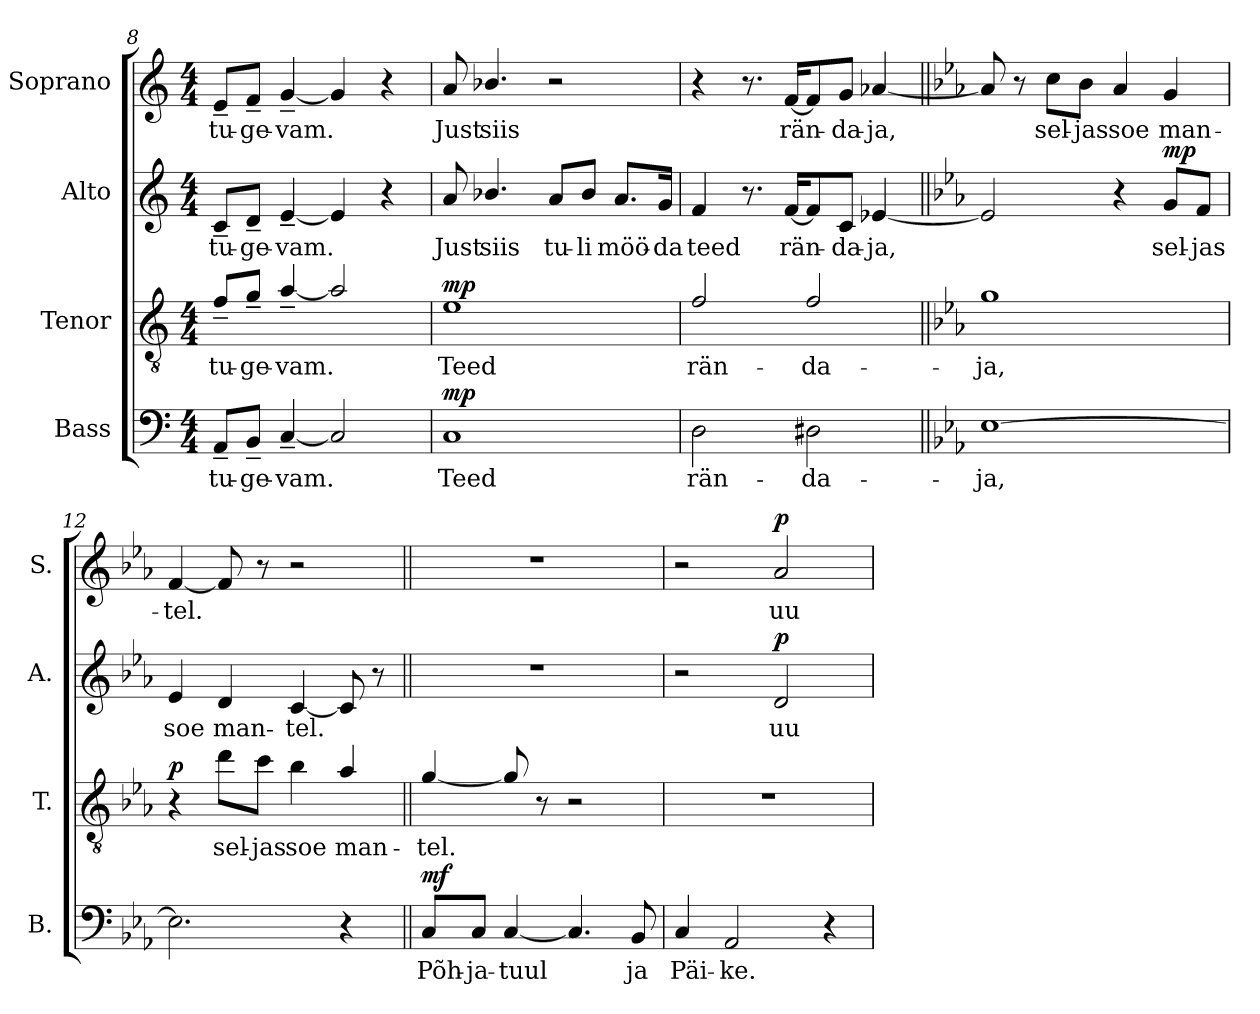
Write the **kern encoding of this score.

**kern	**text	**dynam	**kern	**text	**dynam	**kern	**text	**dynam	**kern	**text	**dynam
*part4	*part4	*part4	*part3	*part3	*part3	*part2	*part2	*part2	*part1	*part1	*part1
*staff4	*staff4	*staff4	*staff3	*staff3	*staff3	*staff2	*staff2	*staff2	*staff1	*staff1	*staff1
*I"Bass	*	*	*I"Tenor	*	*	*I"Alto	*	*	*I"Soprano	*	*
*I'B.	*	*	*I'T.	*	*	*I'A.	*	*	*I'S.	*	*
*clefF4	*	*	*clefGv2	*	*	*clefG2	*	*	*clefG2	*	*
*	*	*	*ITrd7c12	*	*	*	*	*	*	*	*
*k[]	*	*	*k[]	*	*	*k[]	*	*	*k[]	*	*
*C:	*	*	*C:	*	*	*C:	*	*	*C:	*	*
*M4/4	*	*	*M4/4	*	*	*M4/4	*	*	*M4/4	*	*
=8	=8	=8	=8	=8	=8	=8	=8	=8	=8	=8	=8
!	!LO:LY:b	!	!	!	!	!	!	!	!	!	!
!	!	!	!	!LO:LY:b	!	!	!	!	!	!	!
!	!	!	!	!	!	!	!LO:LY:b	!	!	!	!
!	!	!	!	!	!	!	!	!	!	!LO:LY:b	!
8AA~</L	tu-	.	8F~</L	tu-	.	8c~</L	tu-	.	8e~</L	tu-	.
!	!LO:LY:b	!	!	!	!	!	!	!	!	!	!
!	!	!	!	!LO:LY:b	!	!	!	!	!	!	!
!	!	!	!	!	!	!	!LO:LY:b	!	!	!	!
!	!	!	!	!	!	!	!	!	!	!LO:LY:b	!
8BB~</J	-ge-	.	8G~</J	-ge-	.	8d~</J	-ge-	.	8f~</J	-ge-	.
!	!LO:LY:b	!	!	!	!	!	!	!	!	!	!
!	!	!	!	!LO:LY:b	!	!	!	!	!	!	!
!	!	!	!	!	!	!	!LO:LY:b	!	!	!	!
!	!	!	!	!	!	!	!	!	!	!LO:LY:b	!
[4C~</	-vam.	.	[4A~</	-vam.	.	[4e~</	-vam.	.	[4g~</	-vam.	.
2C/]	.	.	2A/]	.	.	4e/]	.	.	4g/]	.	.
.	.	.	.	.	.	4r	.	.	4r	.	.
=9	=9	=9	=9	=9	=9	=9	=9	=9	=9	=9	=9
!	!LO:LY:b	!	!	!	!	!	!	!	!	!	!
!	!	!	!	!LO:LY:b	!	!	!	!	!	!	!
!	!	!	!	!	!	!	!LO:LY:b	!	!	!	!
!	!	!LO:DY:a	!	!	!LO:DY:a	!	!	!	!	!LO:LY:b	!
1C	Teed	mp	1E	Teed	mp	8a/	Just	.	8a/	Just	.
!	!	!	!	!	!	!	!LO:LY:b	!	!	!	!
!	!	!	!	!	!	!	!	!	!	!LO:LY:b	!
.	.	.	.	.	.	4.b-X/	siis	.	4.b-X/	siis	.
!	!	!	!	!	!	!	!LO:LY:b	!	!	!	!
.	.	.	.	.	.	8a/L	tu-	.	2r	.	.
!	!	!	!	!	!	!	!LO:LY:b	!	!	!	!
.	.	.	.	.	.	8b-/J	-li	.	.	.	.
!	!	!	!	!	!	!	!LO:LY:b	!	!	!	!
.	.	.	.	.	.	8.a/L	möö-	.	.	.	.
!	!	!	!	!	!	!	!LO:LY:b	!	!	!	!
.	.	.	.	.	.	16g/Jk	-da	.	.	.	.
!!LO:LB:g=z
=10	=10	=10	=10	=10	=10	=10	=10	=10	=10	=10	=10
!	!LO:LY:b	!	!	!	!	!	!	!	!	!	!
!	!	!	!	!LO:LY:b	!	!	!	!	!	!	!
!	!	!	!	!	!	!	!LO:LY:b	!	!	!	!
2D\	rän-	.	2F/	rän-	.	4f/	teed	.	4r	.	.
.	.	.	.	.	.	8.r	.	.	8.r	.	.
!	!	!	!	!	!	!	!LO:LY:b	!	!	!	!
!	!	!	!	!	!	!	!	!	!	!LO:LY:b	!
.	.	.	.	.	.	[<16f/KL	rän-	.	[<16f/KL	rän-	.
!	!LO:LY:b	!	!	!	!	!	!	!	!	!	!
!	!	!	!	!LO:LY:b	!	!	!	!	!	!	!
2D#X\	-da-	.	2F/	-da-	.	8f/]	.	.	8f/]	.	.
!	!	!	!	!	!	!	!LO:LY:b	!	!	!	!
!	!	!	!	!	!	!	!	!	!	!LO:LY:b	!
.	.	.	.	.	.	8c/J	-da-	.	8g/J	-da-	.
!	!	!	!	!	!	!	!LO:LY:b	!	!	!	!
!	!	!	!	!	!	!	!	!	!	!LO:LY:b	!
.	.	.	.	.	.	[<4e-X/	-ja,	.	[<4a-X/	-ja,	.
=11||	=11||	=11||	=11||	=11||	=11||	=11||	=11||	=11||	=11||	=11||	=11||
*k[b-e-a-]	*	*	*k[b-e-a-]	*	*	*k[b-e-a-]	*	*	*k[b-e-a-]	*	*
*c:	*	*	*c:	*	*	*c:	*	*	*c:	*	*
!	!LO:LY:b	!	!	!	!	!	!	!	!	!	!
!	!	!	!	!LO:LY:b	!	!	!	!	!	!	!
[>1E-	-ja,	.	1G	-ja,	.	2e-/]	.	.	8a-/]	.	.
.	.	.	.	.	.	.	.	.	8r	.	.
!	!	!	!	!	!	!	!	!	!	!LO:LY:b	!
.	.	.	.	.	.	.	.	.	8cc\L	sel-	.
!	!	!	!	!	!	!	!	!	!	!LO:LY:b	!
.	.	.	.	.	.	.	.	.	8b-\J	-jas	.
!	!	!	!	!	!	!	!	!	!	!LO:LY:b	!
.	.	.	.	.	.	4r	.	.	4a-/	soe	.
!	!	!	!	!	!	!	!LO:LY:b	!	!	!	!
!	!	!	!	!	!	!	!	!LO:DY:a	!	!LO:LY:b	!
.	.	.	.	.	.	8g/L	sel-	mp	4g/	man-	.
!	!	!	!	!	!	!	!LO:LY:b	!	!	!	!
.	.	.	.	.	.	8f/J	-jas	.	.	.	.
=12	=12	=12	=12	=12	=12	=12	=12	=12	=12	=12	=12
!	!	!	!	!	!	!	!LO:LY:b	!	!	!	!
!	!	!	!	!	!LO:DY:a	!	!	!	!	!LO:LY:b	!
2.E-\]	.	.	4r	.	p	4e-/	soe	.	[<4f/	-tel.	.
!	!	!	!	!LO:LY:b	!	!	!	!	!	!	!
!	!	!	!	!	!	!	!LO:LY:b	!	!	!	!
.	.	.	8d\L	sel-	.	4d/	man-	.	8f/]	.	.
!	!	!	!	!LO:LY:b	!	!	!	!	!	!	!
.	.	.	8c\J	-jas	.	.	.	.	8r	.	.
!	!	!	!	!LO:LY:b	!	!	!	!	!	!	!
!	!	!	!	!	!	!	!LO:LY:b	!	!	!	!
.	.	.	4B-\	soe	.	[<4c/	-tel.	.	2r	.	.
!	!	!	!	!LO:LY:b	!	!	!	!	!	!	!
4r	.	.	4A-/	man-	.	8c/]	.	.	.	.	.
.	.	.	.	.	.	8r	.	.	.	.	.
=13||	=13||	=13||	=13||	=13||	=13||	=13||	=13||	=13||	=13||	=13||	=13||
!	!LO:LY:b	!	!	!	!	!	!	!	!	!	!
!	!	!LO:DY:a	!	!LO:LY:b	!	!	!	!	!	!	!
8C/L	Põh-	mf	[<4G/	-tel.	.	1r	.	.	1r	.	.
!	!LO:LY:b	!	!	!	!	!	!	!	!	!	!
8C/J	-ja-	.	.	.	.	.	.	.	.	.	.
!	!LO:LY:b	!	!	!	!	!	!	!	!	!	!
[<4C/	-tuul	.	8G/]	.	.	.	.	.	.	.	.
.	.	.	8r	.	.	.	.	.	.	.	.
4.C/]	.	.	2r	.	.	.	.	.	.	.	.
!	!LO:LY:b	!	!	!	!	!	!	!	!	!	!
8BB-/	ja	.	.	.	.	.	.	.	.	.	.
!!LO:PB:g=z
=14	=14	=14	=14	=14	=14	=14	=14	=14	=14	=14	=14
!	!LO:LY:b	!	!	!	!	!	!	!	!	!	!
4C/	Päi-	.	1r	.	.	2r	.	.	2r	.	.
!	!LO:LY:b	!	!	!	!	!	!	!	!	!	!
2AA-/	-ke.	.	.	.	.	.	.	.	.	.	.
!	!	!	!	!	!	!	!LO:LY:b	!	!	!	!
!	!	!	!	!	!	!	!	!LO:DY:a	!	!LO:LY:b	!LO:DY:a
.	.	.	.	.	.	2d/	uu	p	2a-/	uu	p
4r	.	.	.	.	.	.	.	.	.	.	.
=	=	=	=	=	=	=	=	=	=	=	=
*-	*-	*-	*-	*-	*-	*-	*-	*-	*-	*-	*-
